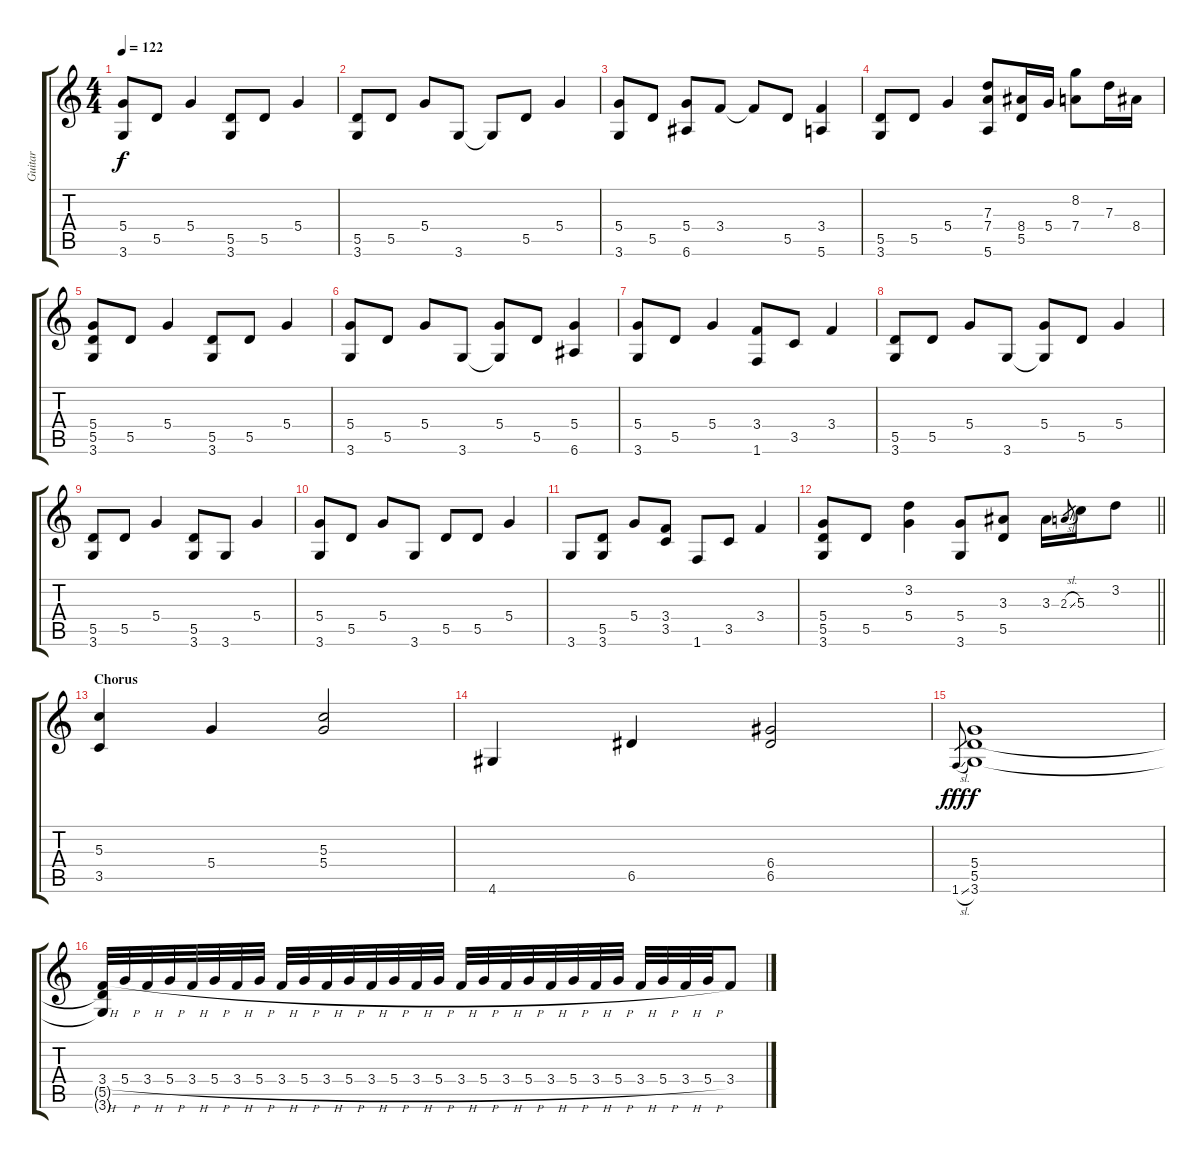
\track ("Guitar" "Guitar") {instrument overdrivenguitar}
\staff {score tabs}
\tuning (E4 B3 G3 D3 A2 E2) {hide}
\ts (4 4)
\tempo 122
\clef g2
\ks c
(5.4 3.6).8{dy f} 5.5.8 5.4.4 (5.5 3.6).8 5.5.8 5.4.4 |
(5.5 3.6).8 5.5.8 5.4.8 3.6.8 3.6{t}.8 5.5.8 5.4.4 |
(5.4 3.6).8 5.5.8 (5.4 6.6).8 3.4.8 3.4{t}.8 5.5.8 (3.4 5.6).4 |
(5.5 3.6).8 5.5.8 5.4.4 (7.3 7.4 5.6).8 (8.4 5.5).16 5.4.16 (8.2 7.4).8 7.3.16 8.4.16 |
(5.4 5.5 3.6).8 5.5.8 5.4.4 (5.5 3.6).8 5.5.8 5.4.4 |
(5.4 3.6).8 5.5.8 5.4.8 3.6.8 (5.4 3.6{t}).8 5.5.8 (5.4 6.6).4 |
(5.4 3.6).8 5.5.8 5.4.4 (3.4 1.6).8 3.5.8 3.4.4 |
(5.5 3.6).8 5.5.8 5.4.8 3.6.8 (5.4 3.6{t}).8 5.5.8 5.4.4 |
(5.5 3.6).8 5.5.8 5.4.4 (5.5 3.6).8 3.6.8 5.4.4 |
(5.4 3.6).8 5.5.8 5.4.8 3.6.8 5.5.8 5.5.8 5.4.4 |
3.6.8 (5.5 3.6).8 5.4.8 (3.4 3.5).8 1.6.8 3.5.8 3.4.4 |
\barLineRight lightlight
(5.4 5.5 3.6).8 5.5.8 (3.2 5.4).4 (5.4 3.6).8 (3.3 5.5).8 3.3.16 2.3{sl}.8{gr} 5.3.16 3.2.8 |
\section ("" "Chorus")
(5.3 3.5).4 5.4.4 (5.3 5.4).2 |
4.6.4 6.5.4 (6.4 6.5).2 |
1.6{sl}.8{gr dy fff} (5.4 5.5 3.6).1{dy f} |
(3.4{h} 5.5{t} 3.6{t}).32 5.4{h}.32 3.4{h}.32 5.4{h}.32 3.4{h}.32 5.4{h}.32 3.4{h}.32 5.4{h}.32 3.4{h}.32 5.4{h}.32 3.4{h}.32 5.4{h}.32 3.4{h}.32 5.4{h}.32 3.4{h}.32 5.4{h}.32 3.4{h}.32 5.4{h}.32 3.4{h}.32 5.4{h}.32 3.4{h}.32 5.4{h}.32 3.4{h}.32 5.4{h}.32 3.4{h}.32 5.4{h}.32 3.4{h}.32 5.4{h}.32 3.4.8
